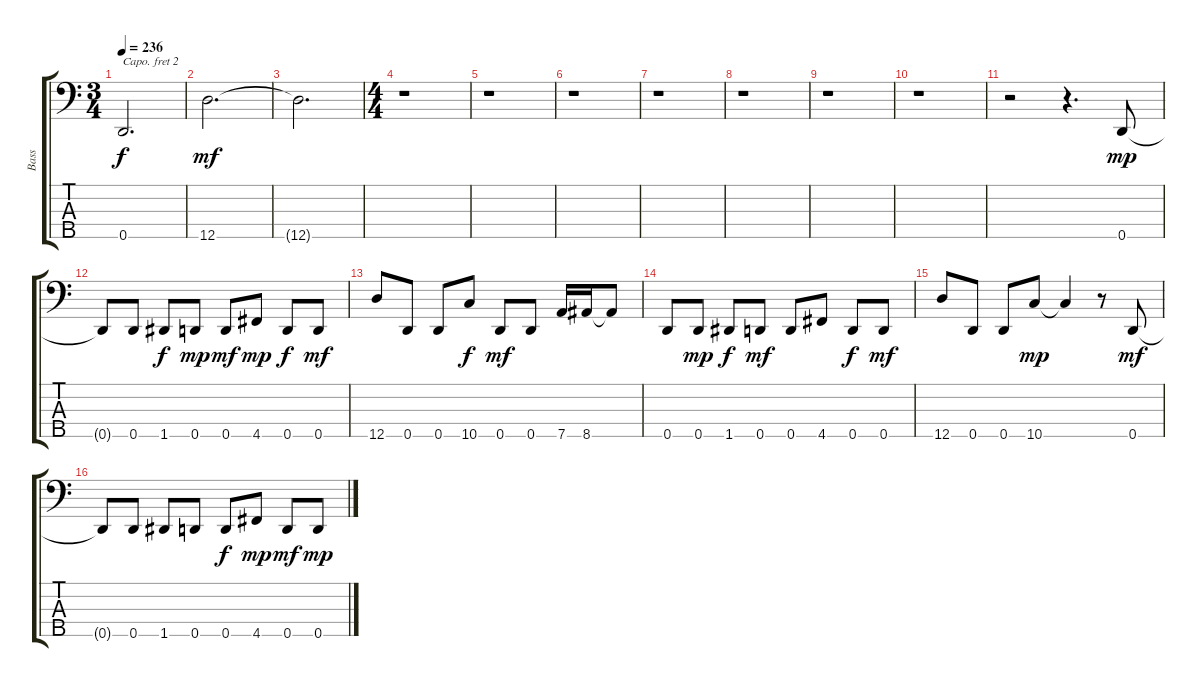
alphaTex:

\track ("Bass" "Bass") {instrument electricbassfinger}
\staff {score tabs}
\capo 2
\tuning (A2 F2 C2 G1 C1) {hide}
\ts (3 4)
\tempo 236
\clef f4
\ks c
0.5{t}.2{d dy f} |
12.5.2{d dy mf} |
12.5{t}.2{d} |
\ts (4 4)
r.1 |
r.1 |
r.1 |
r.1 |
r.1 |
r.1 |
r.1 |
r.2 r.4{d} 0.5.8{dy mp} |
0.5{t}.8 0.5.8 1.5.8{dy f} 0.5.8{dy mp} 0.5.8{dy mf} 4.5.8{dy mp} 0.5.8{dy f} 0.5.8{dy mf} |
12.5.8 0.5.8 0.5.8 10.5.8{dy f} 0.5.8{dy mf} 0.5.8 7.5.16 8.5.16 8.5{t}.8 |
0.5.8 0.5.8{dy mp} 1.5.8{dy f} 0.5.8{dy mf} 0.5.8 4.5.8 0.5.8{dy f} 0.5.8{dy mf} |
12.5.8 0.5.8 0.5.8 10.5.8{dy mp} 10.5{t}.4 r.8 0.5.8{dy mf} |
0.5{t}.8 0.5.8 1.5.8 0.5.8 0.5.8{dy f} 4.5.8{dy mp} 0.5.8{dy mf} 0.5.8{dy mp}
